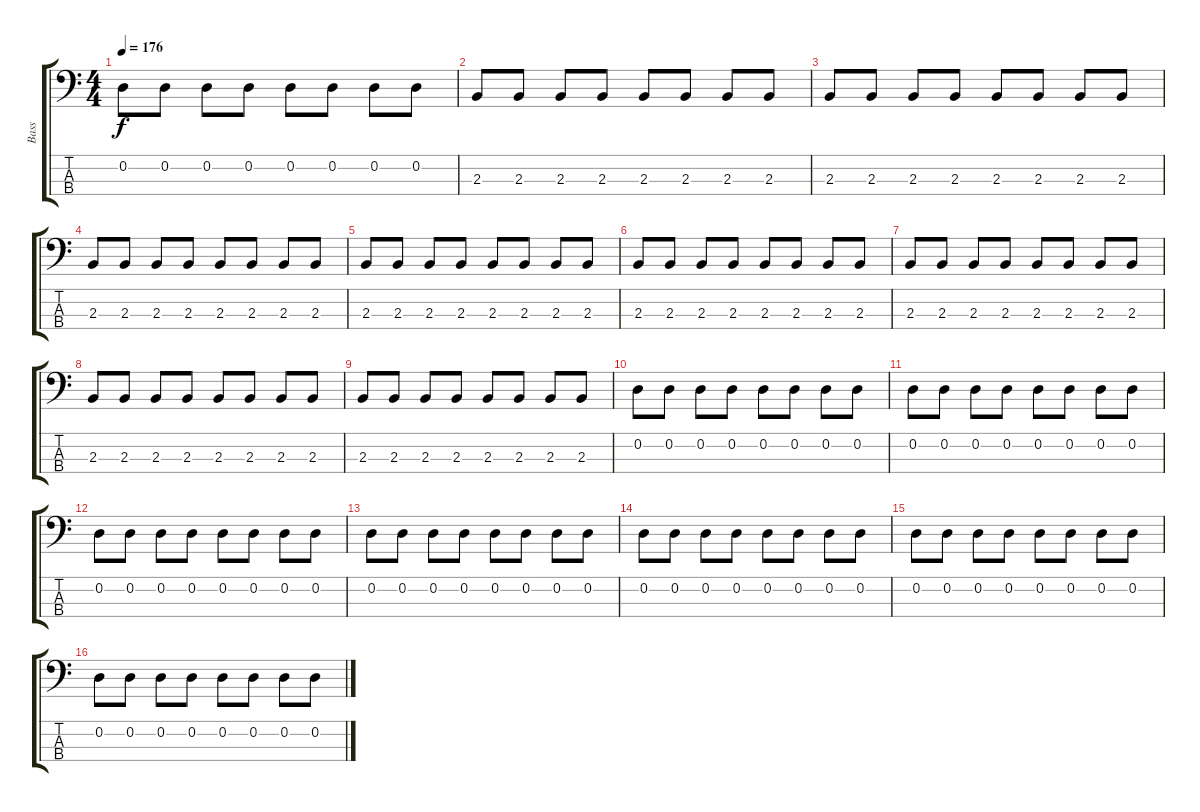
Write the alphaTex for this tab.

\track ("Bass" "Bass") {instrument electricbassfinger}
\staff {score tabs}
\tuning (G2 D2 A1 E1) {hide}
\ts (4 4)
\tempo 176
\clef f4
\ks c
0.2.8{dy f} 0.2.8 0.2.8 0.2.8 0.2.8 0.2.8 0.2.8 0.2.8 |
2.3.8 2.3.8 2.3.8 2.3.8 2.3.8 2.3.8 2.3.8 2.3.8 |
2.3.8 2.3.8 2.3.8 2.3.8 2.3.8 2.3.8 2.3.8 2.3.8 |
2.3.8 2.3.8 2.3.8 2.3.8 2.3.8 2.3.8 2.3.8 2.3.8 |
2.3.8 2.3.8 2.3.8 2.3.8 2.3.8 2.3.8 2.3.8 2.3.8 |
2.3.8 2.3.8 2.3.8 2.3.8 2.3.8 2.3.8 2.3.8 2.3.8 |
2.3.8 2.3.8 2.3.8 2.3.8 2.3.8 2.3.8 2.3.8 2.3.8 |
2.3.8 2.3.8 2.3.8 2.3.8 2.3.8 2.3.8 2.3.8 2.3.8 |
2.3.8 2.3.8 2.3.8 2.3.8 2.3.8 2.3.8 2.3.8 2.3.8 |
0.2.8 0.2.8 0.2.8 0.2.8 0.2.8 0.2.8 0.2.8 0.2.8 |
0.2.8 0.2.8 0.2.8 0.2.8 0.2.8 0.2.8 0.2.8 0.2.8 |
0.2.8 0.2.8 0.2.8 0.2.8 0.2.8 0.2.8 0.2.8 0.2.8 |
0.2.8 0.2.8 0.2.8 0.2.8 0.2.8 0.2.8 0.2.8 0.2.8 |
0.2.8 0.2.8 0.2.8 0.2.8 0.2.8 0.2.8 0.2.8 0.2.8 |
0.2.8 0.2.8 0.2.8 0.2.8 0.2.8 0.2.8 0.2.8 0.2.8 |
0.2.8 0.2.8 0.2.8 0.2.8 0.2.8 0.2.8 0.2.8 0.2.8
